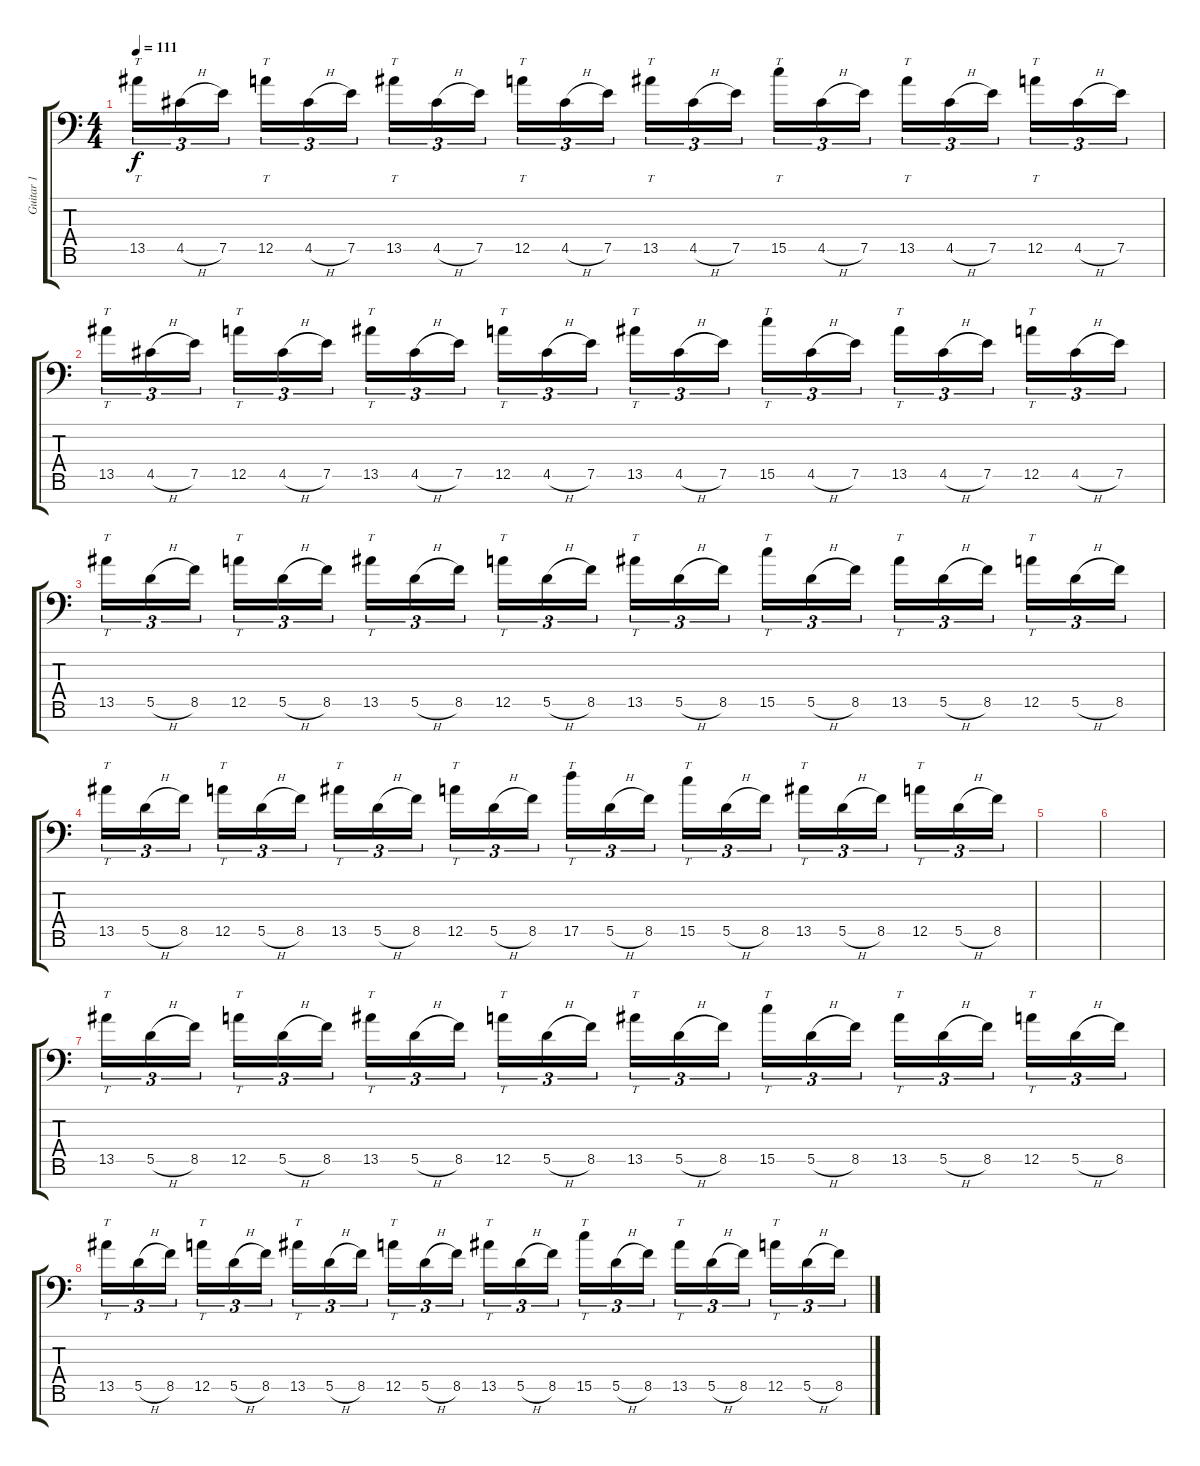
\track ("Guitar 1" "Guitar 1") {mute instrument distortionguitar}
\staff {score tabs}
\tuning (E4 B3 G3 D3 A2 E2 A1) {hide}
\ts (4 4)
\tempo 111
\clef f4
\ks c
13.5.16{tt tu (3 2) dy f} 4.5{h}.16{tu (3 2)} 7.5.16{tu (3 2) beam splitsecondary} 12.5.16{tt tu (3 2)} 4.5{h}.16{tu (3 2)} 7.5.16{tu (3 2)} 13.5.16{tt tu (3 2)} 4.5{h}.16{tu (3 2)} 7.5.16{tu (3 2) beam splitsecondary} 12.5.16{tt tu (3 2)} 4.5{h}.16{tu (3 2)} 7.5.16{tu (3 2)} 13.5.16{tt tu (3 2)} 4.5{h}.16{tu (3 2)} 7.5.16{tu (3 2) beam splitsecondary} 15.5.16{tt tu (3 2)} 4.5{h}.16{tu (3 2)} 7.5.16{tu (3 2)} 13.5.16{tt tu (3 2)} 4.5{h}.16{tu (3 2)} 7.5.16{tu (3 2) beam splitsecondary} 12.5.16{tt tu (3 2)} 4.5{h}.16{tu (3 2)} 7.5.16{tu (3 2)} |
13.5.16{tt tu (3 2)} 4.5{h}.16{tu (3 2)} 7.5.16{tu (3 2) beam splitsecondary} 12.5.16{tt tu (3 2)} 4.5{h}.16{tu (3 2)} 7.5.16{tu (3 2)} 13.5.16{tt tu (3 2)} 4.5{h}.16{tu (3 2)} 7.5.16{tu (3 2) beam splitsecondary} 12.5.16{tt tu (3 2)} 4.5{h}.16{tu (3 2)} 7.5.16{tu (3 2)} 13.5.16{tt tu (3 2)} 4.5{h}.16{tu (3 2)} 7.5.16{tu (3 2) beam splitsecondary} 15.5.16{tt tu (3 2)} 4.5{h}.16{tu (3 2)} 7.5.16{tu (3 2)} 13.5.16{tt tu (3 2)} 4.5{h}.16{tu (3 2)} 7.5.16{tu (3 2) beam splitsecondary} 12.5.16{tt tu (3 2)} 4.5{h}.16{tu (3 2)} 7.5.16{tu (3 2)} |
13.5.16{tt tu (3 2)} 5.5{h}.16{tu (3 2)} 8.5.16{tu (3 2) beam splitsecondary} 12.5.16{tt tu (3 2)} 5.5{h}.16{tu (3 2)} 8.5.16{tu (3 2)} 13.5.16{tt tu (3 2)} 5.5{h}.16{tu (3 2)} 8.5.16{tu (3 2) beam splitsecondary} 12.5.16{tt tu (3 2)} 5.5{h}.16{tu (3 2)} 8.5.16{tu (3 2)} 13.5.16{tt tu (3 2)} 5.5{h}.16{tu (3 2)} 8.5.16{tu (3 2) beam splitsecondary} 15.5.16{tt tu (3 2)} 5.5{h}.16{tu (3 2)} 8.5.16{tu (3 2)} 13.5.16{tt tu (3 2)} 5.5{h}.16{tu (3 2)} 8.5.16{tu (3 2) beam splitsecondary} 12.5.16{tt tu (3 2)} 5.5{h}.16{tu (3 2)} 8.5.16{tu (3 2)} |
13.5.16{tt tu (3 2)} 5.5{h}.16{tu (3 2)} 8.5.16{tu (3 2) beam splitsecondary} 12.5.16{tt tu (3 2)} 5.5{h}.16{tu (3 2)} 8.5.16{tu (3 2)} 13.5.16{tt tu (3 2)} 5.5{h}.16{tu (3 2)} 8.5.16{tu (3 2) beam splitsecondary} 12.5.16{tt tu (3 2)} 5.5{h}.16{tu (3 2)} 8.5.16{tu (3 2)} 17.5.16{tt tu (3 2)} 5.5{h}.16{tu (3 2)} 8.5.16{tu (3 2) beam splitsecondary} 15.5.16{tt tu (3 2)} 5.5{h}.16{tu (3 2)} 8.5.16{tu (3 2)} 13.5.16{tt tu (3 2)} 5.5{h}.16{tu (3 2)} 8.5.16{tu (3 2) beam splitsecondary} 12.5.16{tt tu (3 2)} 5.5{h}.16{tu (3 2)} 8.5.16{tu (3 2)} |
|
|
13.5.16{tt tu (3 2)} 5.5{h}.16{tu (3 2)} 8.5.16{tu (3 2) beam splitsecondary} 12.5.16{tt tu (3 2)} 5.5{h}.16{tu (3 2)} 8.5.16{tu (3 2)} 13.5.16{tt tu (3 2)} 5.5{h}.16{tu (3 2)} 8.5.16{tu (3 2) beam splitsecondary} 12.5.16{tt tu (3 2)} 5.5{h}.16{tu (3 2)} 8.5.16{tu (3 2)} 13.5.16{tt tu (3 2)} 5.5{h}.16{tu (3 2)} 8.5.16{tu (3 2) beam splitsecondary} 15.5.16{tt tu (3 2)} 5.5{h}.16{tu (3 2)} 8.5.16{tu (3 2)} 13.5.16{tt tu (3 2)} 5.5{h}.16{tu (3 2)} 8.5.16{tu (3 2) beam splitsecondary} 12.5.16{tt tu (3 2)} 5.5{h}.16{tu (3 2)} 8.5.16{tu (3 2)} |
13.5.16{tt tu (3 2)} 5.5{h}.16{tu (3 2)} 8.5.16{tu (3 2) beam splitsecondary} 12.5.16{tt tu (3 2)} 5.5{h}.16{tu (3 2)} 8.5.16{tu (3 2)} 13.5.16{tt tu (3 2)} 5.5{h}.16{tu (3 2)} 8.5.16{tu (3 2) beam splitsecondary} 12.5.16{tt tu (3 2)} 5.5{h}.16{tu (3 2)} 8.5.16{tu (3 2)} 13.5.16{tt tu (3 2)} 5.5{h}.16{tu (3 2)} 8.5.16{tu (3 2) beam splitsecondary} 15.5.16{tt tu (3 2)} 5.5{h}.16{tu (3 2)} 8.5.16{tu (3 2)} 13.5.16{tt tu (3 2)} 5.5{h}.16{tu (3 2)} 8.5.16{tu (3 2) beam splitsecondary} 12.5.16{tt tu (3 2)} 5.5{h}.16{tu (3 2)} 8.5.16{tu (3 2)}
